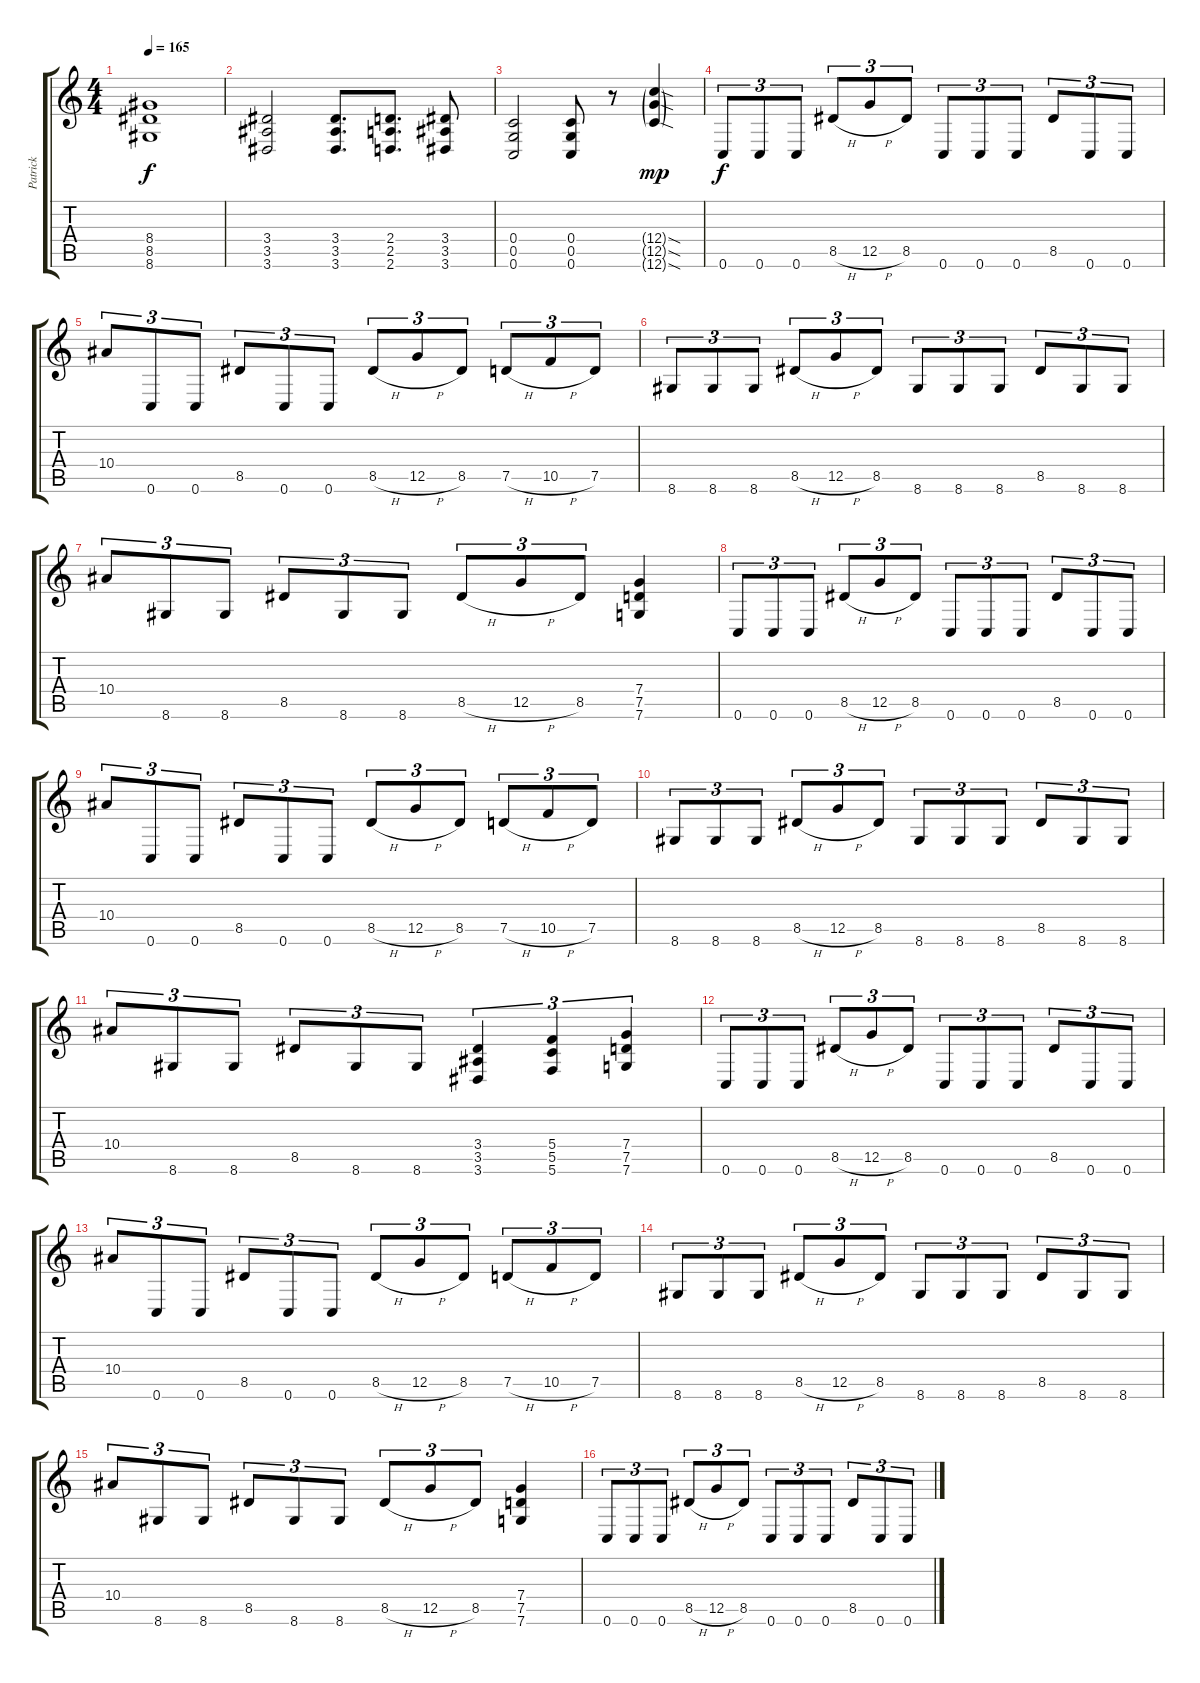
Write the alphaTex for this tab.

\track ("Patrick" "Patrick") {instrument distortionguitar}
\staff {score tabs}
\tuning (D4 A3 F3 C3 G2 C2) {hide}
\ts (4 4)
\tempo 165
\clef g2
\ks c
(8.4 8.5 8.6).1{dy f} |
(3.4 3.5 3.6).2 (3.4 3.5 3.6).8{d} (2.4 2.5 2.6).8{d} (3.4 3.5 3.6).8 |
(0.4 0.5 0.6).2 (0.4 0.5 0.6).8 r.8 (12.4{sod g} 12.5{sod g} 12.6{sod g}).4{dy mp} |
0.6.8{tu (3 2) dy f} 0.6.8{tu (3 2)} 0.6.8{tu (3 2)} 8.5{h}.8{tu (3 2)} 12.5{h}.8{tu (3 2)} 8.5.8{tu (3 2)} 0.6.8{tu (3 2)} 0.6.8{tu (3 2)} 0.6.8{tu (3 2)} 8.5.8{tu (3 2)} 0.6.8{tu (3 2)} 0.6.8{tu (3 2)} |
10.4.8{tu (3 2)} 0.6.8{tu (3 2)} 0.6.8{tu (3 2)} 8.5.8{tu (3 2)} 0.6.8{tu (3 2)} 0.6.8{tu (3 2)} 8.5{h}.8{tu (3 2)} 12.5{h}.8{tu (3 2)} 8.5.8{tu (3 2)} 7.5{h}.8{tu (3 2)} 10.5{h}.8{tu (3 2)} 7.5.8{tu (3 2)} |
8.6.8{tu (3 2)} 8.6.8{tu (3 2)} 8.6.8{tu (3 2)} 8.5{h}.8{tu (3 2)} 12.5{h}.8{tu (3 2)} 8.5.8{tu (3 2)} 8.6.8{tu (3 2)} 8.6.8{tu (3 2)} 8.6.8{tu (3 2)} 8.5.8{tu (3 2)} 8.6.8{tu (3 2)} 8.6.8{tu (3 2)} |
10.4.8{tu (3 2)} 8.6.8{tu (3 2)} 8.6.8{tu (3 2)} 8.5.8{tu (3 2)} 8.6.8{tu (3 2)} 8.6.8{tu (3 2)} 8.5{h}.8{tu (3 2)} 12.5{h}.8{tu (3 2)} 8.5.8{tu (3 2)} (7.4 7.5 7.6).4 |
0.6.8{tu (3 2)} 0.6.8{tu (3 2)} 0.6.8{tu (3 2)} 8.5{h}.8{tu (3 2)} 12.5{h}.8{tu (3 2)} 8.5.8{tu (3 2)} 0.6.8{tu (3 2)} 0.6.8{tu (3 2)} 0.6.8{tu (3 2)} 8.5.8{tu (3 2)} 0.6.8{tu (3 2)} 0.6.8{tu (3 2)} |
10.4.8{tu (3 2)} 0.6.8{tu (3 2)} 0.6.8{tu (3 2)} 8.5.8{tu (3 2)} 0.6.8{tu (3 2)} 0.6.8{tu (3 2)} 8.5{h}.8{tu (3 2)} 12.5{h}.8{tu (3 2)} 8.5.8{tu (3 2)} 7.5{h}.8{tu (3 2)} 10.5{h}.8{tu (3 2)} 7.5.8{tu (3 2)} |
8.6.8{tu (3 2)} 8.6.8{tu (3 2)} 8.6.8{tu (3 2)} 8.5{h}.8{tu (3 2)} 12.5{h}.8{tu (3 2)} 8.5.8{tu (3 2)} 8.6.8{tu (3 2)} 8.6.8{tu (3 2)} 8.6.8{tu (3 2)} 8.5.8{tu (3 2)} 8.6.8{tu (3 2)} 8.6.8{tu (3 2)} |
10.4.8{tu (3 2)} 8.6.8{tu (3 2)} 8.6.8{tu (3 2)} 8.5.8{tu (3 2)} 8.6.8{tu (3 2)} 8.6.8{tu (3 2)} (3.4 3.5 3.6).4{tu (3 2)} (5.4 5.5 5.6).4{tu (3 2)} (7.4 7.5 7.6).4{tu (3 2)} |
0.6.8{tu (3 2)} 0.6.8{tu (3 2)} 0.6.8{tu (3 2)} 8.5{h}.8{tu (3 2)} 12.5{h}.8{tu (3 2)} 8.5.8{tu (3 2)} 0.6.8{tu (3 2)} 0.6.8{tu (3 2)} 0.6.8{tu (3 2)} 8.5.8{tu (3 2)} 0.6.8{tu (3 2)} 0.6.8{tu (3 2)} |
10.4.8{tu (3 2)} 0.6.8{tu (3 2)} 0.6.8{tu (3 2)} 8.5.8{tu (3 2)} 0.6.8{tu (3 2)} 0.6.8{tu (3 2)} 8.5{h}.8{tu (3 2)} 12.5{h}.8{tu (3 2)} 8.5.8{tu (3 2)} 7.5{h}.8{tu (3 2)} 10.5{h}.8{tu (3 2)} 7.5.8{tu (3 2)} |
8.6.8{tu (3 2)} 8.6.8{tu (3 2)} 8.6.8{tu (3 2)} 8.5{h}.8{tu (3 2)} 12.5{h}.8{tu (3 2)} 8.5.8{tu (3 2)} 8.6.8{tu (3 2)} 8.6.8{tu (3 2)} 8.6.8{tu (3 2)} 8.5.8{tu (3 2)} 8.6.8{tu (3 2)} 8.6.8{tu (3 2)} |
10.4.8{tu (3 2)} 8.6.8{tu (3 2)} 8.6.8{tu (3 2)} 8.5.8{tu (3 2)} 8.6.8{tu (3 2)} 8.6.8{tu (3 2)} 8.5{h}.8{tu (3 2)} 12.5{h}.8{tu (3 2)} 8.5.8{tu (3 2)} (7.4 7.5 7.6).4 |
0.6.8{tu (3 2)} 0.6.8{tu (3 2)} 0.6.8{tu (3 2)} 8.5{h}.8{tu (3 2)} 12.5{h}.8{tu (3 2)} 8.5.8{tu (3 2)} 0.6.8{tu (3 2)} 0.6.8{tu (3 2)} 0.6.8{tu (3 2)} 8.5.8{tu (3 2)} 0.6.8{tu (3 2)} 0.6.8{tu (3 2)}
